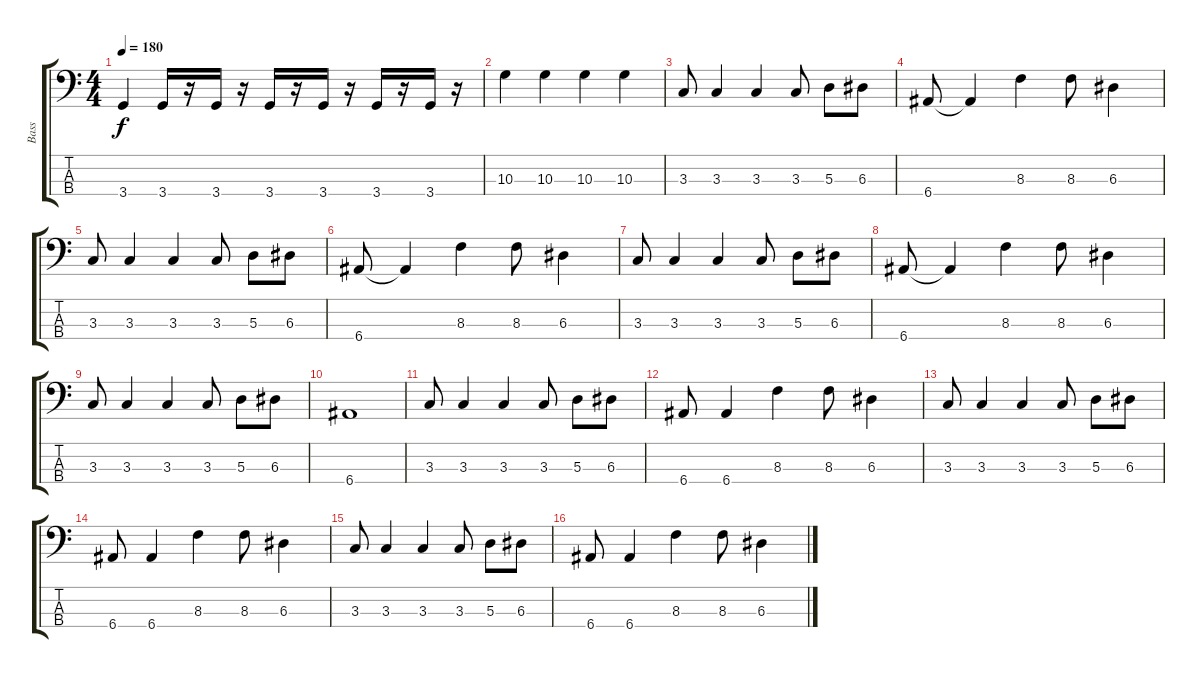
\track ("Bass" "Bass") {instrument electricbasspick}
\staff {score tabs}
\tuning (G2 D2 A1 E1) {hide}
\ts (4 4)
\tempo 180
\clef f4
\ks c
3.4.4{dy f} 3.4.16 r.16 3.4.16 r.16 3.4.16 r.16 3.4.16 r.16 3.4.16 r.16 3.4.16 r.16 |
10.3.4 10.3.4 10.3.4 10.3.4 |
3.3.8 3.3.4 3.3.4 3.3.8 5.3.8 6.3.8 |
6.4.8 6.4{t}.4 8.3.4 8.3.8 6.3.4 |
3.3.8 3.3.4 3.3.4 3.3.8 5.3.8 6.3.8 |
6.4.8 6.4{t}.4 8.3.4 8.3.8 6.3.4 |
3.3.8 3.3.4 3.3.4 3.3.8 5.3.8 6.3.8 |
6.4.8 6.4{t}.4 8.3.4 8.3.8 6.3.4 |
3.3.8 3.3.4 3.3.4 3.3.8 5.3.8 6.3.8 |
6.4.1 |
3.3.8 3.3.4 3.3.4 3.3.8 5.3.8 6.3.8 |
6.4.8 6.4.4 8.3.4 8.3.8 6.3.4 |
3.3.8 3.3.4 3.3.4 3.3.8 5.3.8 6.3.8 |
6.4.8 6.4.4 8.3.4 8.3.8 6.3.4 |
3.3.8 3.3.4 3.3.4 3.3.8 5.3.8 6.3.8 |
6.4.8 6.4.4 8.3.4 8.3.8 6.3.4
